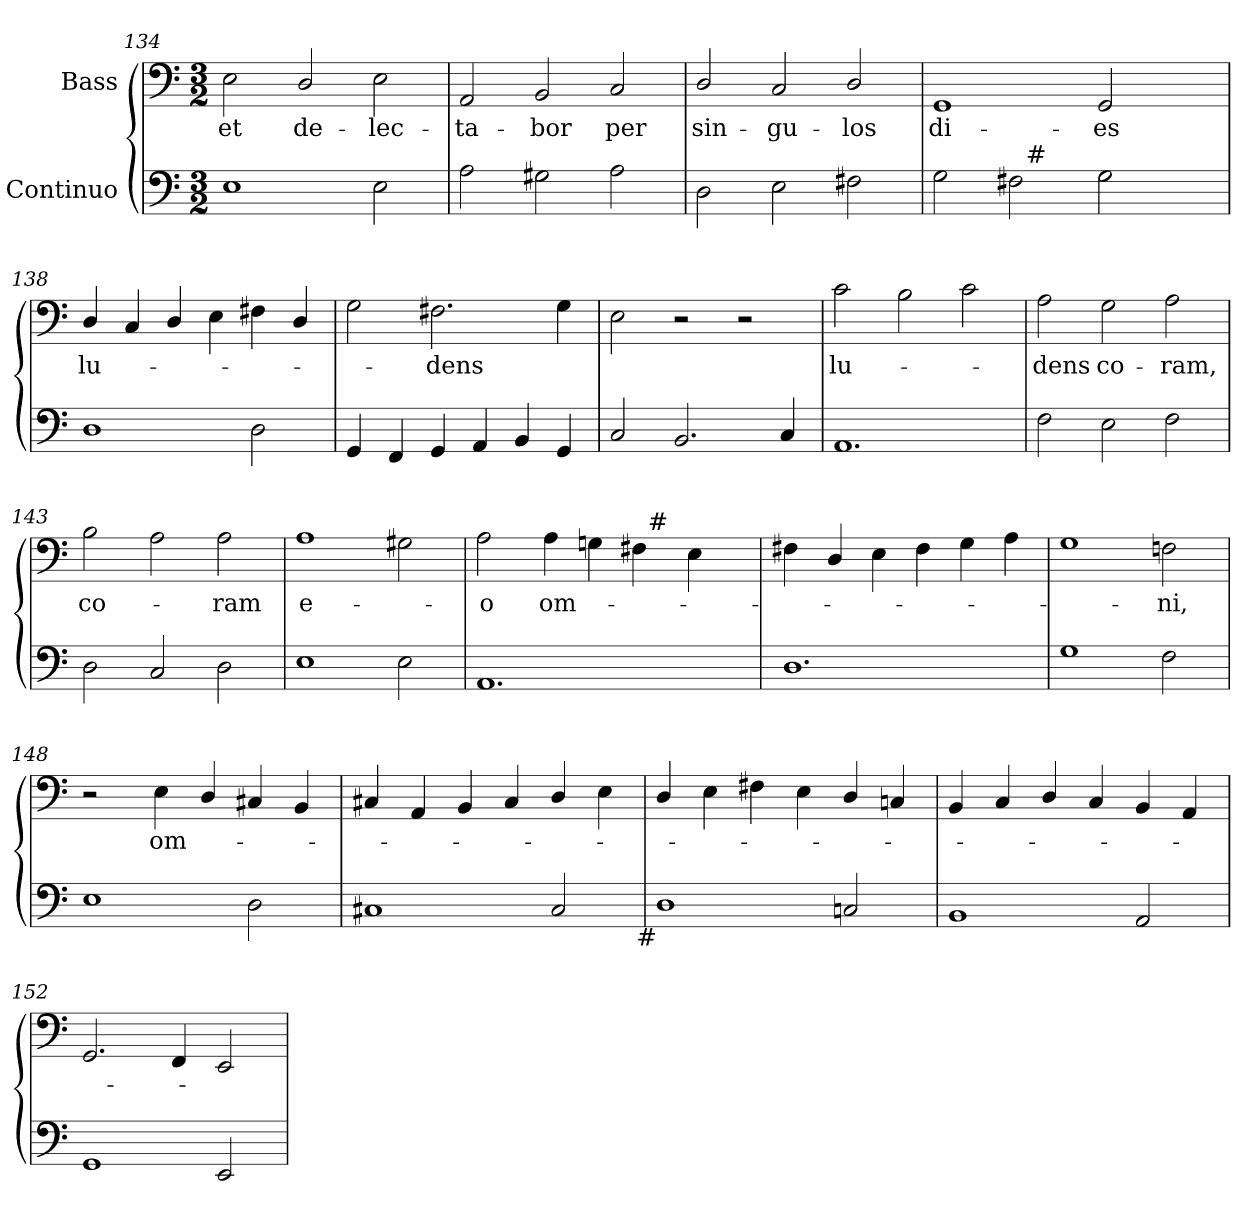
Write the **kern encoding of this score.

**kern	**kern	**text
*part2	*part1	*part1
*staff2	*staff1	*staff1
*I"Continuo	*I"Bass	*
*clefF4	*clefF4	*
*k[]	*k[]	*
*C:	*C:	*
*M3/2	*M3/2	*
=134	=134	=134
!	!	!LO:LY:b:color=#000000
1Ei	2Ei\	et
!	!	!LO:LY:b:color=#000000
.	2Di/	de-
!	!	!LO:LY:b:color=#000000
2Ei\	2Ei\	-lec-
=135	=135	=135
!	!	!LO:LY:b:color=#000000
2Ai\	2AAi/	-ta-
!	!	!LO:LY:b:color=#000000
2G#Xi\	2BBi/	-bor
!	!	!LO:LY:b:color=#000000
2Ai\	2Ci/	per
=136	=136	=136
!	!	!LO:LY:b:color=#000000
2Di\	2Di/	sin-
!	!	!LO:LY:b:color=#000000
2Ei\	2Ci/	-gu-
!	!	!LO:LY:b:color=#000000
2F#Xi\	2Di/	-los
=137	=137	=137
!	!	!LO:LY:b:color=#000000
*^	*	*
2Gi\	2ryy	1GGi	di-
2F#i\	32ryy	.	.
.	256ryy	.	.
!	!LO:TX:a:t=#	!	!
.	2ryy	.	.
!	!	!	!LO:LY:b:color=#000000
2Gi\	.	2GGi/	-es
.	4ryy	.	.
.	8ryy	.	.
.	16ryy	.	.
.	64..ryy	.	.
*v	*v	*	*
!!LO:LB:g=z
=138	=138	=138
*^	*	*
!	!	!	!LO:LY:b:color=#000000
*v	*v	*	*
1Di	4Di/	lu-
.	4Ci/	.
.	4Di/	.
.	4Ei\	.
2Di\	4F#Xi\	.
.	4Di/	.
=139	=139	=139
4GGi/	2Gi\	.
4FFi/	.	.
!	!	!LO:LY:b:color=#000000
4GGi/	2.F#Xi\	-dens
4AAi/	.	.
4BBi/	.	.
4GGi/	4Gi\	.
=140	=140	=140
2Ci/	2Ei\	.
2.BBi/	2r	.
.	2r	.
4Ci/	.	.
=141	=141	=141
!	!	!LO:LY:b:color=#000000
1.AAi	2ci\	lu-
.	2Bi\	.
.	2ci\	.
=142	=142	=142
!	!	!LO:LY:b:color=#000000
2Fi\	2Ai\	-dens
!	!	!LO:LY:b:color=#000000
2Ei\	2Gi\	co-
!	!	!LO:LY:b:color=#000000
2Fi\	2Ai\	-ram,
!!LO:LB:g=z
=143	=143	=143
!	!	!LO:LY:b:color=#000000
2Di\	2Bi\	co-
2Ci/	2Ai\	.
!	!	!LO:LY:b:color=#000000
2Di\	2Ai\	-ram
=144	=144	=144
!	!	!LO:LY:b:color=#000000
1Ei	1Ai	e-
2Ei\	2G#Xi\	.
=145	=145	=145
!	!	!LO:LY:b:color=#000000
*	*^	*
1.AAi	2Ai\	1ryy	-o
!	!	!	!LO:LY:b:color=#000000
.	4Ai\	.	om-
.	4Gni\	.	.
.	4F#i\	32ryy	.
.	.	256ryy	.
!	!	!LO:TX:a:t=#	!
.	.	4ryy	.
.	4Ei\	.	.
.	.	8ryy	.
.	.	16ryy	.
.	.	64..ryy	.
*	*v	*v	*
=146	=146	=146
1.Di	4F#Xi\	.
.	4Di/	.
.	4Ei\	.
.	4F#i\	.
.	4Gi\	.
.	4Ai\	.
=147	=147	=147
1Gi	1Gi	.
!	!	!LO:LY:b:color=#000000
2Fi\	2Fni\	-ni,
=148	=148	=148
1Ei	2r	.
!	!	!LO:LY:b:color=#000000
.	4Ei\	om-
.	4Di/	.
2Di\	4C#Xi/	.
.	4BBi/	.
!!LO:LB:g=z
=149	=149	=149
1C#Xi	4C#Xi/	.
.	4AAi/	.
.	4BBi/	.
.	4C#i/	.
2C#i/	4Di/	.
.	4Ei\	.
=150	=150	=150
!LO:TX:b:rj:t=#	!	!
1Di	4Di/	.
.	4Ei\	.
.	4F#Xi\	.
.	4Ei\	.
2Cni/	4Di/	.
.	4Cni/	.
=151	=151	=151
1BBi	4BBi/	.
.	4Ci/	.
.	4Di/	.
.	4Ci/	.
2AAi/	4BBi/	.
.	4AAi/	.
=152	=152	=152
1GGi	2.GGi/	.
.	4FFi/	.
2EEi/	2EEi/	.
=	=	=
*-	*-	*-
